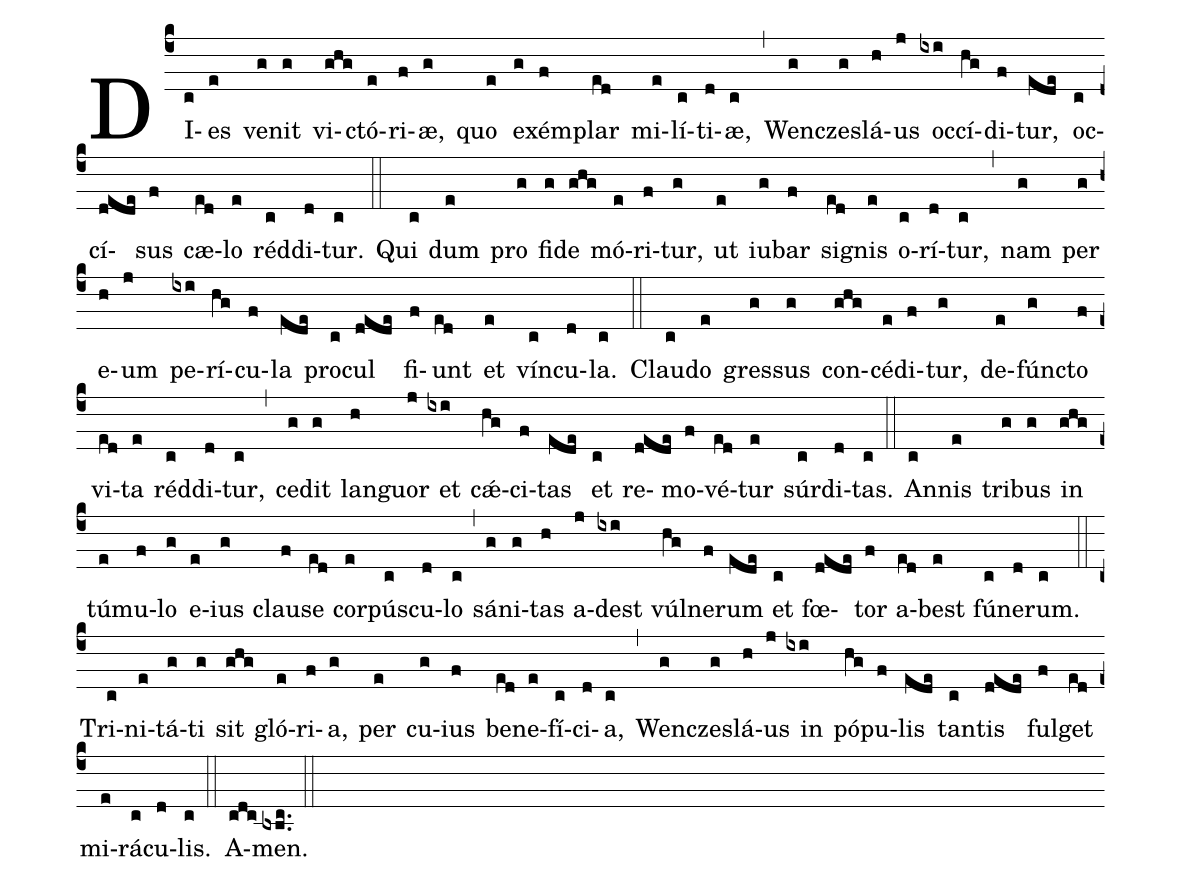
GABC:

%%
(c4)
DI(c)es(e) ve(g)nit(g) vi(ghg)ctó(e)ri(f)æ,(g) quo(e) e(g)xém(f)plar(ed) mi(e)lí(c)ti(d)æ,(c) (,)
Wen(g)czes(g)lá(h)us(j) oc(ixi)cí(hg)di(f)tur,(ede) oc(c)cí(dede)sus(f) cæ(ed)lo(e) réd(c)di(d)tur.(c) (::)

Qui(c) dum(e) pro(g) fi(g)de(ghg) mó(e)ri(f)tur,(g) ut(e) iu(g)bar(f) si(ed)gnis(e) o(c)rí(d)tur,(c) (,)
nam(g) per(g) e(h)um(j) pe(ixi)rí(hg)cu(f)la(ede) pro(c)cul(dede) fi(f)unt(ed) et(e) vín(c)cu(d)la.(c) (::)

Clau(c)do(e) gres(g)sus(g) con(ghg)cé(e)di(f)tur,(g) de(e)fún(g)cto(f) vi(ed)ta(e) réd(c)di(d)tur,(c) (,)
ce(g)dit(g) lan(h)guor(j) et(ixi) cǽ(hg)ci(f)tas(ede) et(c) re(dede)mo(f)vé(ed)tur(e) súr(c)di(d)tas.(c) (::)

An(c)nis(e) tri(g)bus(g) in(ghg) tú(e)mu(f)lo(g) e(e)ius(g) clau(f)se(ed) cor(e)pú(c)scu(d)lo(c) (,)
sá(g)ni(g)tas(h) a(j)dest(ixi) vúl(hg)ne(f)rum(ede) et(c) fœ(dede)tor(f) a(ed)best(e) fú(c)ne(d)rum.(c) (::)

Tri(c)ni(e)tá(g)ti(g) sit(ghg) gló(e)ri(f)a,(g) per(e) cu(g)ius(f) be(ed)ne(e)fí(c)ci(d)a,(c) (,)
Wen(g)czes(g)lá(h)us(j) in(ixi) pó(hg)pu(f)lis(ede) tan(c)tis(dede) ful(f)get(ed) mi(e)rá(c)cu(d)lis.(c) (::)

A(cdc)men.(bxbc..) (::)
